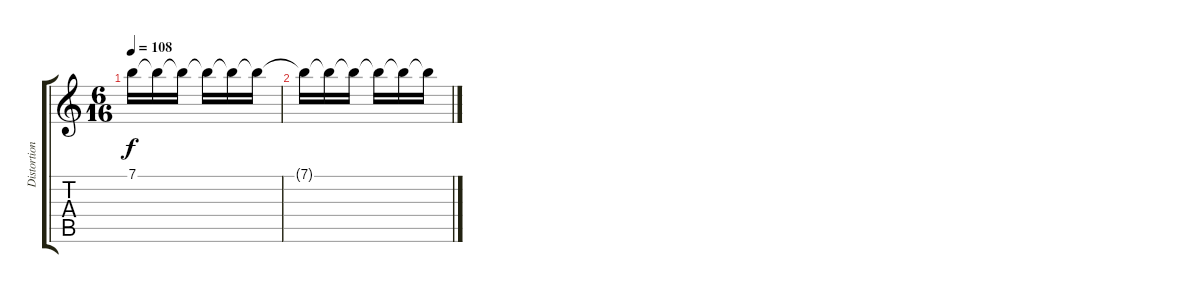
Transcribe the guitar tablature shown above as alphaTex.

\track ("Distortion Guitar 3" "Distortion") {instrument distortionguitar}
\staff {score tabs}
\tuning (E4 B3 G3 D3 A2 E2) {hide}
\ts (6 16)
\tempo 108
\clef g2
\ks c
7.1{t}.16{dy f} 7.1{t}.16 7.1{t}.16 7.1{t}.16 7.1{t}.16 7.1{t}.16 |
7.1{t}.16 7.1{t}.16 7.1{t}.16 7.1{t}.16 7.1{t}.16 7.1{t}.16
